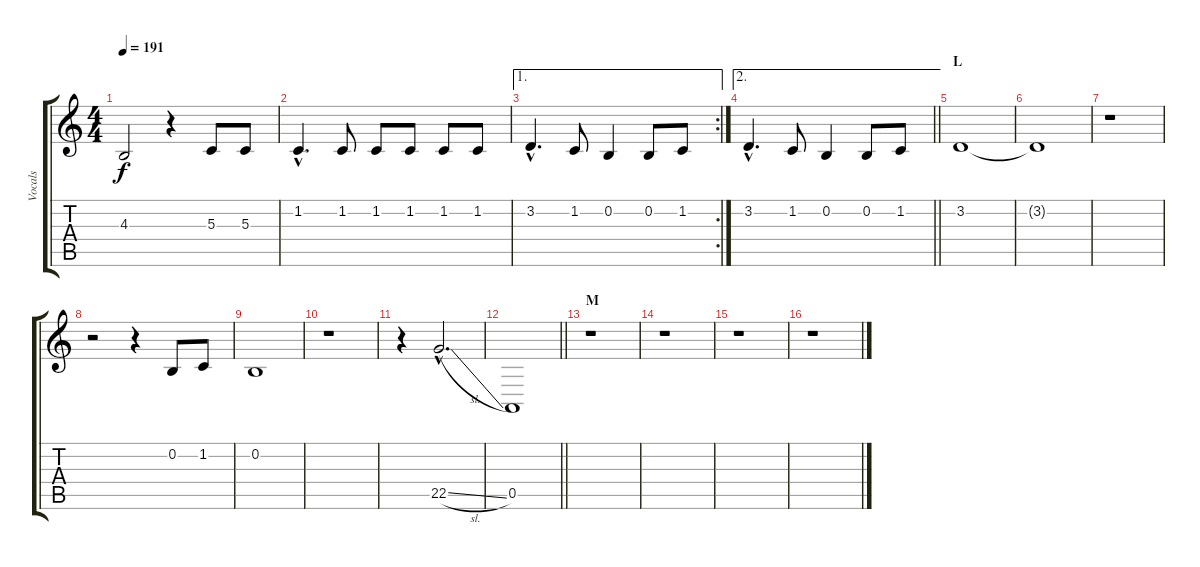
\track ("Vocals" "Vocals") {instrument baritonesax}
\staff {score tabs}
\tuning (E4 B3 G3 D3 A2 E2) {hide}
\ts (4 4)
\tempo 191
\clef g2
\ks c
4.3.2{dy f} r.4 5.3.8 5.3.8 |
1.2{hac}.4{d} 1.2.8 1.2.8 1.2.8 1.2.8 1.2.8 |
\ae 1
\rc 2
3.2{hac}.4{d} 1.2.8 0.2.4 0.2.8 1.2.8 |
\ae 2
\barLineRight lightlight
3.2{hac}.4{d} 1.2.8 0.2.4 0.2.8 1.2.8 |
\section ("" "L")
3.2.1 |
3.2{t}.1 |
r.1 |
r.2 r.4 0.2.8 1.2.8 |
0.2.1 |
r.1 |
r.4 22.5{sl hac}.2{d} |
\barLineRight lightlight
0.5.1 |
\section ("" "M")
r.1 |
r.1 |
r.1 |
r.1
